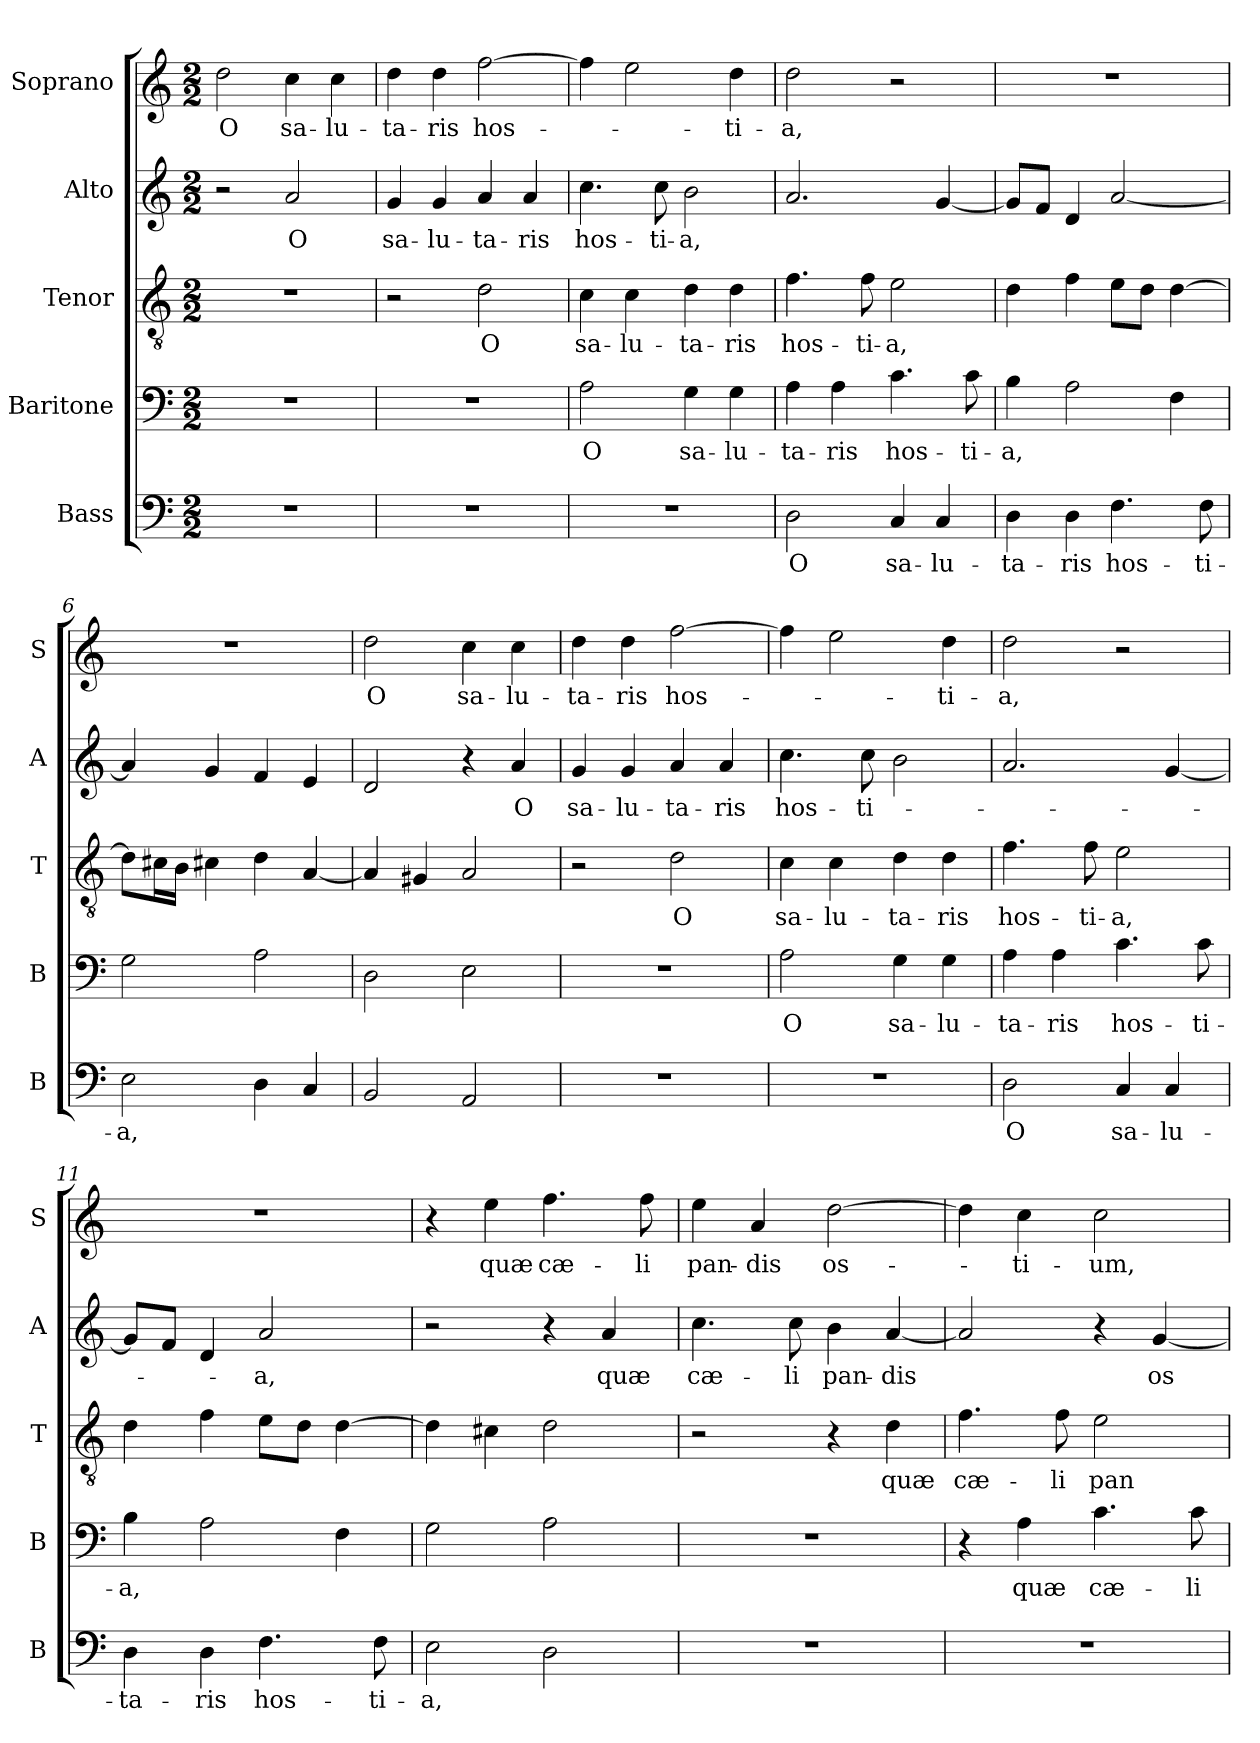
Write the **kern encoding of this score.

**kern	**text	**kern	**text	**kern	**text	**kern	**text	**kern	**text
*part5	*part5	*part4	*part4	*part3	*part3	*part2	*part2	*part1	*part1
*staff5	*staff5	*staff4	*staff4	*staff3	*staff3	*staff2	*staff2	*staff1	*staff1
*I"Bass	*	*I"Baritone	*	*I"Tenor	*	*I"Alto	*	*I"Soprano	*
*I'B	*	*I'B	*	*I'T	*	*I'A	*	*I'S	*
*clefF4	*	*clefF4	*	*clefGv2	*	*clefG2	*	*clefG2	*
*k[]	*	*k[]	*	*k[]	*	*k[]	*	*k[]	*
*C:	*	*C:	*	*C:	*	*C:	*	*C:	*
*M2/2	*	*M2/2	*	*M2/2	*	*M2/2	*	*M2/2	*
=1	=1	=1	=1	=1	=1	=1	=1	=1	=1
1r	.	1r	.	1r	.	2r	.	2dd\	O
.	.	.	.	.	.	2a/	O	4cc\	sa-
.	.	.	.	.	.	.	.	4cc\	-lu-
=2	=2	=2	=2	=2	=2	=2	=2	=2	=2
1r	.	1r	.	2r	.	4g/	sa-	4dd\	-ta-
.	.	.	.	.	.	4g/	-lu-	4dd\	-ris
.	.	.	.	2d\	O	4a/	-ta-	[2ff\	hos-
.	.	.	.	.	.	4a/	-ris	.	.
=3	=3	=3	=3	=3	=3	=3	=3	=3	=3
1r	.	2A\	O	4c\	sa-	4.cc\	hos-	4ff\]	.
.	.	.	.	4c\	-lu-	.	.	2ee\	.
.	.	.	.	.	.	8cc\	-ti-	.	.
.	.	4G\	sa-	4d\	-ta-	2b\	-a,	.	.
.	.	4G\	-lu-	4d\	-ris	.	.	4dd\	-ti-
=4	=4	=4	=4	=4	=4	=4	=4	=4	=4
2D\	O	4A\	-ta-	4.f\	hos-	2.a/	.	2dd\	-a,
.	.	4A\	-ris	.	.	.	.	.	.
.	.	.	.	8f\	-ti-	.	.	.	.
4C/	sa-	4.c\	hos-	2e\	-a,	.	.	2r	.
4C/	-lu-	.	.	.	.	[4g/	.	.	.
.	.	8c\	-ti-	.	.	.	.	.	.
=5	=5	=5	=5	=5	=5	=5	=5	=5	=5
4D\	-ta-	4B\	-a,	4d\	.	8g/L]	.	1r	.
.	.	.	.	.	.	8f/J	.	.	.
4D\	-ris	2A\	.	4f\	.	4d/	.	.	.
4.F\	hos-	.	.	8e\L	.	[2a/	.	.	.
.	.	.	.	8d\J	.	.	.	.	.
.	.	4F\	.	[4d\	.	.	.	.	.
8F\	-ti-	.	.	.	.	.	.	.	.
=6	=6	=6	=6	=6	=6	=6	=6	=6	=6
2E\	-a,	2G\	.	8d\L]	.	4a/]	.	1r	.
.	.	.	.	16c#\L	.	.	.	.	.
.	.	.	.	16B\JJ	.	.	.	.	.
.	.	.	.	4c#X\	.	4g/	.	.	.
4D\	.	2A\	.	4d\	.	4f/	.	.	.
4C/	.	.	.	[4A/	.	4e/	.	.	.
!!LO:LB:g=z
=7	=7	=7	=7	=7	=7	=7	=7	=7	=7
2BB/	.	2D\	.	4A/]	.	2d/	.	2dd\	O
.	.	.	.	4G#/	.	.	.	.	.
2AA/	.	2E\	.	2A/	.	4r	.	4cc\	sa-
.	.	.	.	.	.	4a/	O	4cc\	-lu-
=8	=8	=8	=8	=8	=8	=8	=8	=8	=8
1r	.	1r	.	2r	.	4g/	sa-	4dd\	-ta-
.	.	.	.	.	.	4g/	-lu-	4dd\	-ris
.	.	.	.	2d\	O	4a/	-ta-	[2ff\	hos-
.	.	.	.	.	.	4a/	-ris	.	.
=9	=9	=9	=9	=9	=9	=9	=9	=9	=9
1r	.	2A\	O	4c\	sa-	4.cc\	hos-	4ff\]	.
.	.	.	.	4c\	-lu-	.	.	2ee\	.
.	.	.	.	.	.	8cc\	-ti-	.	.
.	.	4G\	sa-	4d\	-ta-	2b\	.	.	.
.	.	4G\	-lu-	4d\	-ris	.	.	4dd\	-ti-
=10	=10	=10	=10	=10	=10	=10	=10	=10	=10
2D\	O	4A\	-ta-	4.f\	hos-	2.a/	.	2dd\	-a,
.	.	4A\	-ris	.	.	.	.	.	.
.	.	.	.	8f\	-ti-	.	.	.	.
4C/	sa-	4.c\	hos-	2e\	-a,	.	.	2r	.
4C/	-lu-	.	.	.	.	[4g/	.	.	.
.	.	8c\	-ti-	.	.	.	.	.	.
=11	=11	=11	=11	=11	=11	=11	=11	=11	=11
4D\	-ta-	4B\	-a,	4d\	.	8g/L]	.	1r	.
.	.	.	.	.	.	8f/J	.	.	.
4D\	-ris	2A\	.	4f\	.	4d/	.	.	.
4.F\	hos-	.	.	8e\L	.	2a/	-a,	.	.
.	.	.	.	8d\J	.	.	.	.	.
.	.	4F\	.	[4d\	.	.	.	.	.
8F\	-ti-	.	.	.	.	.	.	.	.
=12	=12	=12	=12	=12	=12	=12	=12	=12	=12
2E\	-a,	2G\	.	4d\]	.	2r	.	4r	.
.	.	.	.	4c#\	.	.	.	4ee\	quæ
2D\	.	2A\	.	2d\	.	4r	.	4.ff\	cæ-
.	.	.	.	.	.	4a/	quæ	.	.
.	.	.	.	.	.	.	.	8ff\	-li
!!LO:PB:g=z
=13	=13	=13	=13	=13	=13	=13	=13	=13	=13
1r	.	1r	.	2r	.	4.cc\	cæ-	4ee\	pan-
.	.	.	.	.	.	.	.	4a/	-dis
.	.	.	.	.	.	8cc\	-li	.	.
.	.	.	.	4r	.	4b\	pan-	[2dd\	os-
.	.	.	.	4d\	quæ	[4a/	-dis	.	.
=14	=14	=14	=14	=14	=14	=14	=14	=14	=14
1r	.	4r	.	4.f\	cæ-	2a/]	.	4dd\]	.
.	.	4A\	quæ	.	.	.	.	4cc\	-ti-
.	.	.	.	8f\	-li	.	.	.	.
.	.	4.c\	cæ-	2e\	pan-	4r	.	2cc\	-um,
.	.	.	.	.	.	[4g/	os-	.	.
.	.	8c\	-li	.	.	.	.	.	.
=	=	=	=	=	=	=	=	=	=
*-	*-	*-	*-	*-	*-	*-	*-	*-	*-
